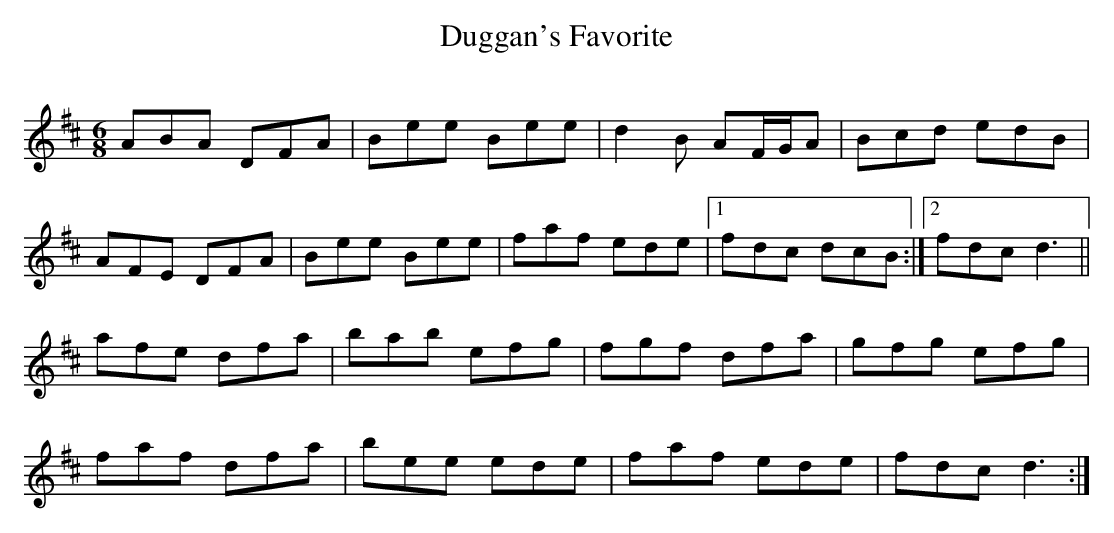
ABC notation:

X:1
T: Duggan's Favorite
Q: 300
L: 1/8
M: 6/8
K: D
ABA DFA|Bee Bee|d2B AF/G/A|Bcd edB|
AFE DFA|Bee Bee|faf ede|1 fdc dcB :|2\
fdc d3||
afe dfa|bab efg|fgf dfa|gfg efg|
faf dfa|bee ede|faf ede|fdc d3 :|
